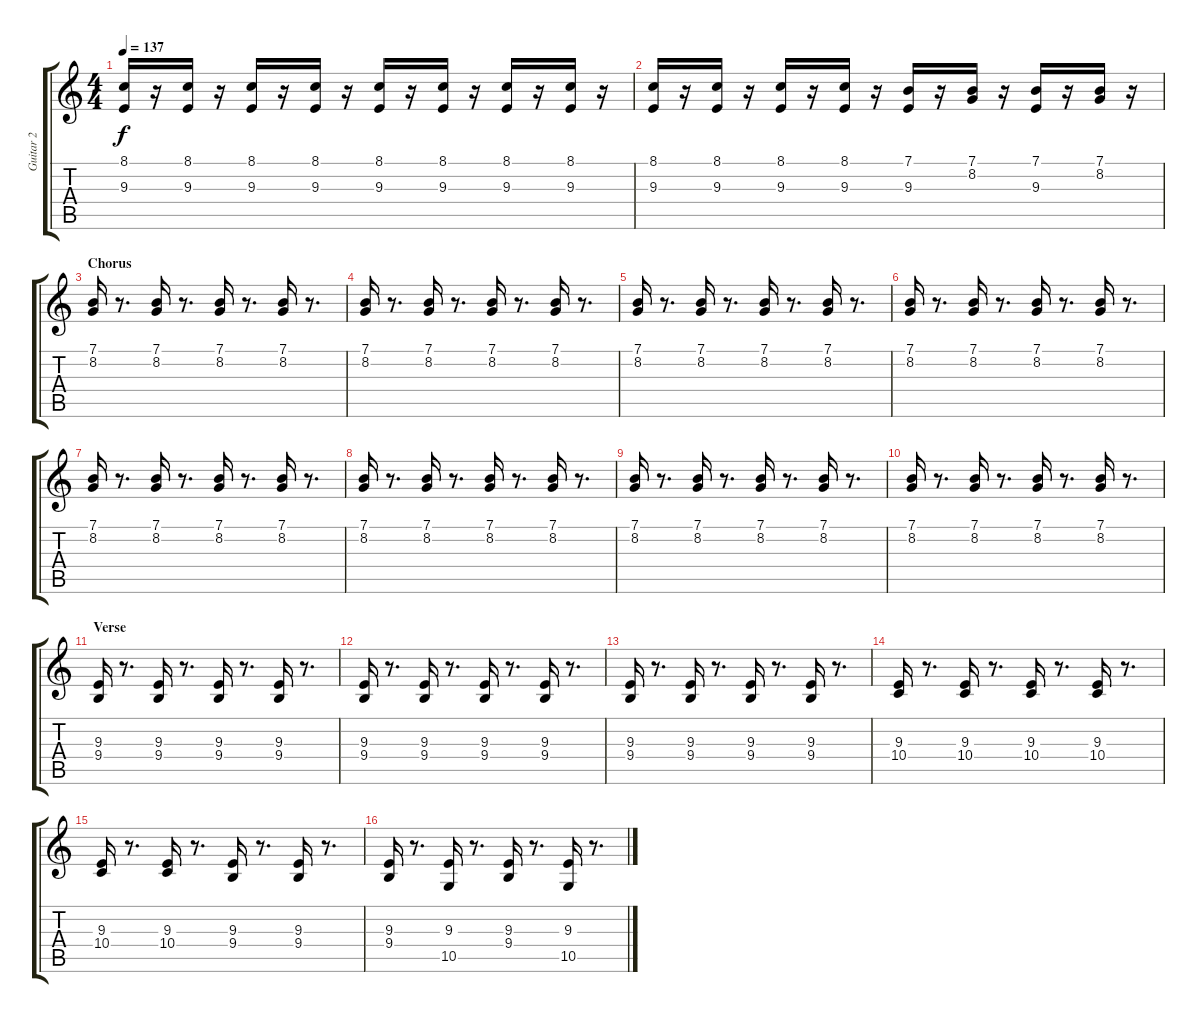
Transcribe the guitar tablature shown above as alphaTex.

\track ("Guitar 2" "Guitar 2") {instrument violin}
\staff {score tabs}
\tuning (E4 B3 G3 D3 A2 E2) {hide}
\ts (4 4)
\tempo 137
\clef g2
\ks c
(8.1 9.3).16{dy f} r.16 (8.1 9.3).16 r.16 (8.1 9.3).16 r.16 (8.1 9.3).16 r.16 (8.1 9.3).16 r.16 (8.1 9.3).16 r.16 (8.1 9.3).16 r.16 (8.1 9.3).16 r.16 |
(8.1 9.3).16 r.16 (8.1 9.3).16 r.16 (8.1 9.3).16 r.16 (8.1 9.3).16 r.16 (7.1 9.3).16 r.16 (7.1 8.2).16 r.16 (7.1 9.3).16 r.16 (7.1 8.2).16 r.16 |
\section ("" "Chorus")
(7.1 8.2).16 r.8{d} (7.1 8.2).16 r.8{d} (7.1 8.2).16 r.8{d} (7.1 8.2).16 r.8{d} |
(7.1 8.2).16 r.8{d} (7.1 8.2).16 r.8{d} (7.1 8.2).16 r.8{d} (7.1 8.2).16 r.8{d} |
(7.1 8.2).16 r.8{d} (7.1 8.2).16 r.8{d} (7.1 8.2).16 r.8{d} (7.1 8.2).16 r.8{d} |
(7.1 8.2).16 r.8{d} (7.1 8.2).16 r.8{d} (7.1 8.2).16 r.8{d} (7.1 8.2).16 r.8{d} |
(7.1 8.2).16 r.8{d} (7.1 8.2).16 r.8{d} (7.1 8.2).16 r.8{d} (7.1 8.2).16 r.8{d} |
(7.1 8.2).16 r.8{d} (7.1 8.2).16 r.8{d} (7.1 8.2).16 r.8{d} (7.1 8.2).16 r.8{d} |
(7.1 8.2).16 r.8{d} (7.1 8.2).16 r.8{d} (7.1 8.2).16 r.8{d} (7.1 8.2).16 r.8{d} |
(7.1 8.2).16 r.8{d} (7.1 8.2).16 r.8{d} (7.1 8.2).16 r.8{d} (7.1 8.2).16 r.8{d} |
\section ("" "Verse")
(9.3 9.4).16 r.8{d} (9.3 9.4).16 r.8{d} (9.3 9.4).16 r.8{d} (9.3 9.4).16 r.8{d} |
(9.3 9.4).16 r.8{d} (9.3 9.4).16 r.8{d} (9.3 9.4).16 r.8{d} (9.3 9.4).16 r.8{d} |
(9.3 9.4).16 r.8{d} (9.3 9.4).16 r.8{d} (9.3 9.4).16 r.8{d} (9.3 9.4).16 r.8{d} |
(9.3 10.4).16 r.8{d} (9.3 10.4).16 r.8{d} (9.3 10.4).16 r.8{d} (9.3 10.4).16 r.8{d} |
(9.3 10.4).16 r.8{d} (9.3 10.4).16 r.8{d} (9.3 9.4).16 r.8{d} (9.3 9.4).16 r.8{d} |
(9.3 9.4).16 r.8{d} (9.3 10.5).16 r.8{d} (9.3 9.4).16 r.8{d} (9.3 10.5).16 r.8{d}
